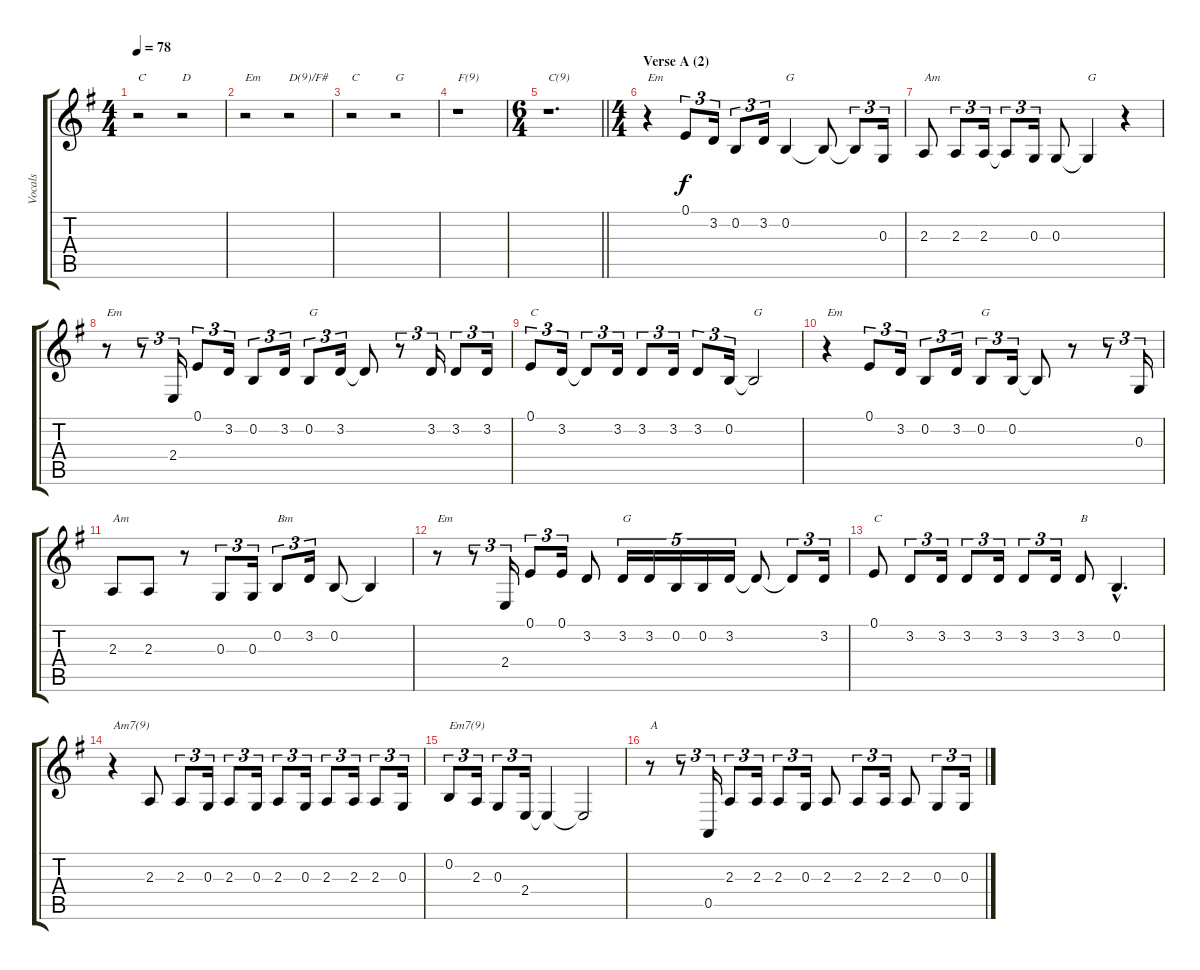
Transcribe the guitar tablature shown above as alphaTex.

\track ("Vocals" "Vocals") {instrument sopranosax}
\staff {score tabs}
\tuning (E4 B3 G3 D3 A2 E2) {hide}
\ts (4 4)
\tempo 78
\clef g2
\ks g
r.2{txt "C" dy f} r.2{txt "D"} |
r.2{txt "Em"} r.2{txt "D(9)/F#"} |
r.2{txt "C"} r.2{txt "G"} |
r.1{txt "F(9)"} |
\ts (6 4)
\barLineRight lightlight
r.1{d txt "C(9)"} |
\ts (4 4)
\section ("" "Verse A (2)")
r.4{txt "Em"} 0.1.8{tu (3 2)} 3.2.16{tu (3 2)} 0.2.8{tu (3 2)} 3.2.16{tu (3 2)} 0.2.4{txt "G"} 0.2{t}.8 0.2{t}.8{tu (3 2)} 0.3.16{tu (3 2)} |
2.3.8{txt "Am"} 2.3.8{tu (3 2)} 2.3.16{tu (3 2)} 2.3{t}.8{tu (3 2)} 0.3.16{tu (3 2)} 0.3.8 0.3{t}.4{txt "G"} r.4 |
r.8{txt "Em"} r.8{tu (3 2)} 2.4.16{tu (3 2)} 0.1.8{tu (3 2)} 3.2.16{tu (3 2)} 0.2.8{tu (3 2)} 3.2.16{tu (3 2)} 0.2.8{tu (3 2) txt "G"} 3.2.16{tu (3 2)} 3.2{t}.8 r.8{tu (3 2)} 3.2.16{tu (3 2)} 3.2.8{tu (3 2)} 3.2.16{tu (3 2)} |
0.1.8{tu (3 2) txt "C"} 3.2.16{tu (3 2)} 3.2{t}.8{tu (3 2)} 3.2.16{tu (3 2)} 3.2.8{tu (3 2)} 3.2.16{tu (3 2)} 3.2.8{tu (3 2)} 0.2.16{tu (3 2)} 0.2{t}.2{txt "G"} |
r.4{txt "Em"} 0.1.8{tu (3 2)} 3.2.16{tu (3 2)} 0.2.8{tu (3 2)} 3.2.16{tu (3 2)} 0.2.8{tu (3 2) txt "G"} 0.2.16{tu (3 2)} 0.2{t}.8 r.8 r.8{tu (3 2)} 0.3.16{tu (3 2)} |
2.3.8{txt "Am"} 2.3.8 r.8 0.3.8{tu (3 2)} 0.3.16{tu (3 2)} 0.2.8{tu (3 2) txt "Bm"} 3.2.16{tu (3 2)} 0.2.8 0.2{t}.4 |
r.8{txt "Em"} r.8{tu (3 2)} 2.4.16{tu (3 2)} 0.1.8{tu (3 2)} 0.1.16{tu (3 2)} 3.2.8 3.2.16{tu (5 4) txt "G"} 3.2.16{tu (5 4)} 0.2.16{tu (5 4)} 0.2.16{tu (5 4)} 3.2.16{tu (5 4)} 3.2{t}.8 3.2{t}.8{tu (3 2)} 3.2.16{tu (3 2)} |
0.1.8{txt "C"} 3.2.8{tu (3 2)} 3.2.16{tu (3 2)} 3.2.8{tu (3 2)} 3.2.16{tu (3 2)} 3.2.8{tu (3 2)} 3.2.16{tu (3 2)} 3.2.8{txt "B"} 0.2{hac}.4{d} |
r.4{txt "Am7(9)"} 2.3.8 2.3.8{tu (3 2)} 0.3.16{tu (3 2)} 2.3.8{tu (3 2)} 0.3.16{tu (3 2)} 2.3.8{tu (3 2)} 0.3.16{tu (3 2)} 2.3.8{tu (3 2)} 2.3.16{tu (3 2)} 2.3.8{tu (3 2)} 0.3.16{tu (3 2)} |
0.2.8{tu (3 2) txt "Em7(9)"} 2.3.16{tu (3 2)} 0.3.8{tu (3 2)} 2.4.16{tu (3 2)} 2.4{t}.4 2.4{t}.2 |
r.8{txt "A"} r.8{tu (3 2)} 0.5.16{tu (3 2)} 2.3.8{tu (3 2)} 2.3.16{tu (3 2)} 2.3.8{tu (3 2)} 0.3.16{tu (3 2)} 2.3.8 2.3.8{tu (3 2)} 2.3.16{tu (3 2)} 2.3.8 0.3.8{tu (3 2)} 0.3.16{tu (3 2)}
